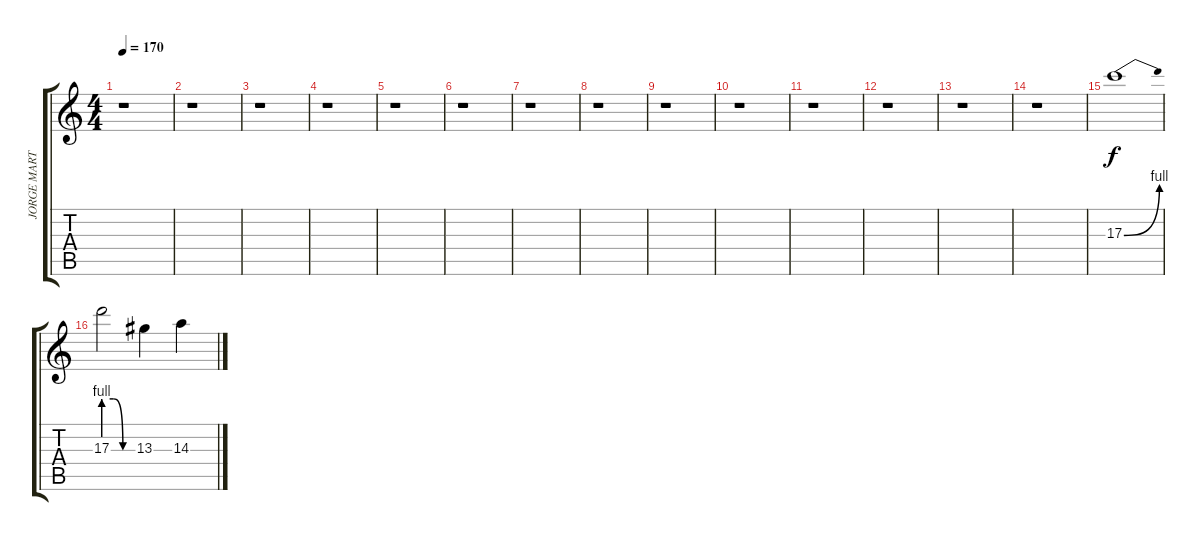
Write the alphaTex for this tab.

\track ("JORGE MARTINEZ" "JORGE MART") {instrument distortionguitar}
\staff {score tabs}
\tuning (E4 B3 G3 D3 A2 E2) {hide}
\ts (4 4)
\tempo 170
\clef g2
\ks c
r.1{dy f} |
r.1 |
r.1 |
r.1 |
r.1 |
r.1 |
r.1 |
r.1 |
r.1 |
r.1 |
r.1 |
r.1 |
r.1 |
r.1 |
17.3{be (bend 0 0 60 4)}.1 |
17.3{be (custom 0 4 20 4 40 0 60 0)}.2 13.3.4 14.3.4
